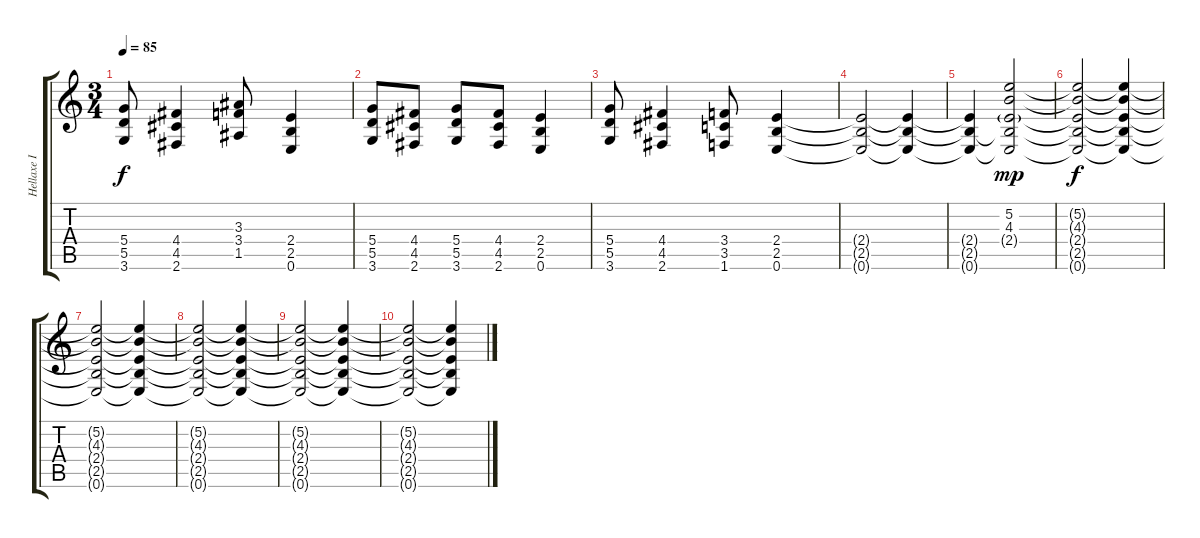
\track ("Hellaxe I" "Hellaxe I") {instrument distortionguitar}
\staff {score tabs}
\tuning (E4 B3 G3 D3 A2 E2) {hide}
\ts (3 4)
\tempo 85
\clef g2
\ks c
(5.4 5.5 3.6).8{dy f} (4.4 4.5 2.6).4 (3.3 3.4 1.5).8 (2.4 2.5 0.6).4 |
(5.4 5.5 3.6).8 (4.4 4.5 2.6).8 (5.4 5.5 3.6).8 (4.4 4.5 2.6).8 (2.4 2.5 0.6).4 |
(5.4 5.5 3.6).8 (4.4 4.5 2.6).4 (3.4 3.5 1.6).8 (2.4 2.5 0.6).4 |
(2.4{t} 2.5{t} 0.6{t}).2 (2.4{t} 2.5{t} 0.6{t}).4 |
(2.4{t} 2.5{t} 0.6{t}).4 (5.2 4.3 2.4{g} 2.5{t} 0.6{t}).2{dy mp} |
(5.2{t} 4.3{t} 2.4{t} 2.5{t} 0.6{t}).2{dy f volume 0} (5.2{t} 4.3{t} 2.4{t} 2.5{t} 0.6{t}).4 |
(5.2{t} 4.3{t} 2.4{t} 2.5{t} 0.6{t}).2 (5.2{t} 4.3{t} 2.4{t} 2.5{t} 0.6{t}).4 |
(5.2{t} 4.3{t} 2.4{t} 2.5{t} 0.6{t}).2 (5.2{t} 4.3{t} 2.4{t} 2.5{t} 0.6{t}).4 |
(5.2{t} 4.3{t} 2.4{t} 2.5{t} 0.6{t}).2 (5.2{t} 4.3{t} 2.4{t} 2.5{t} 0.6{t}).4 |
(5.2{t} 4.3{t} 2.4{t} 2.5{t} 0.6{t}).2 (5.2{t} 4.3{t} 2.4{t} 2.5{t} 0.6{t}).4
